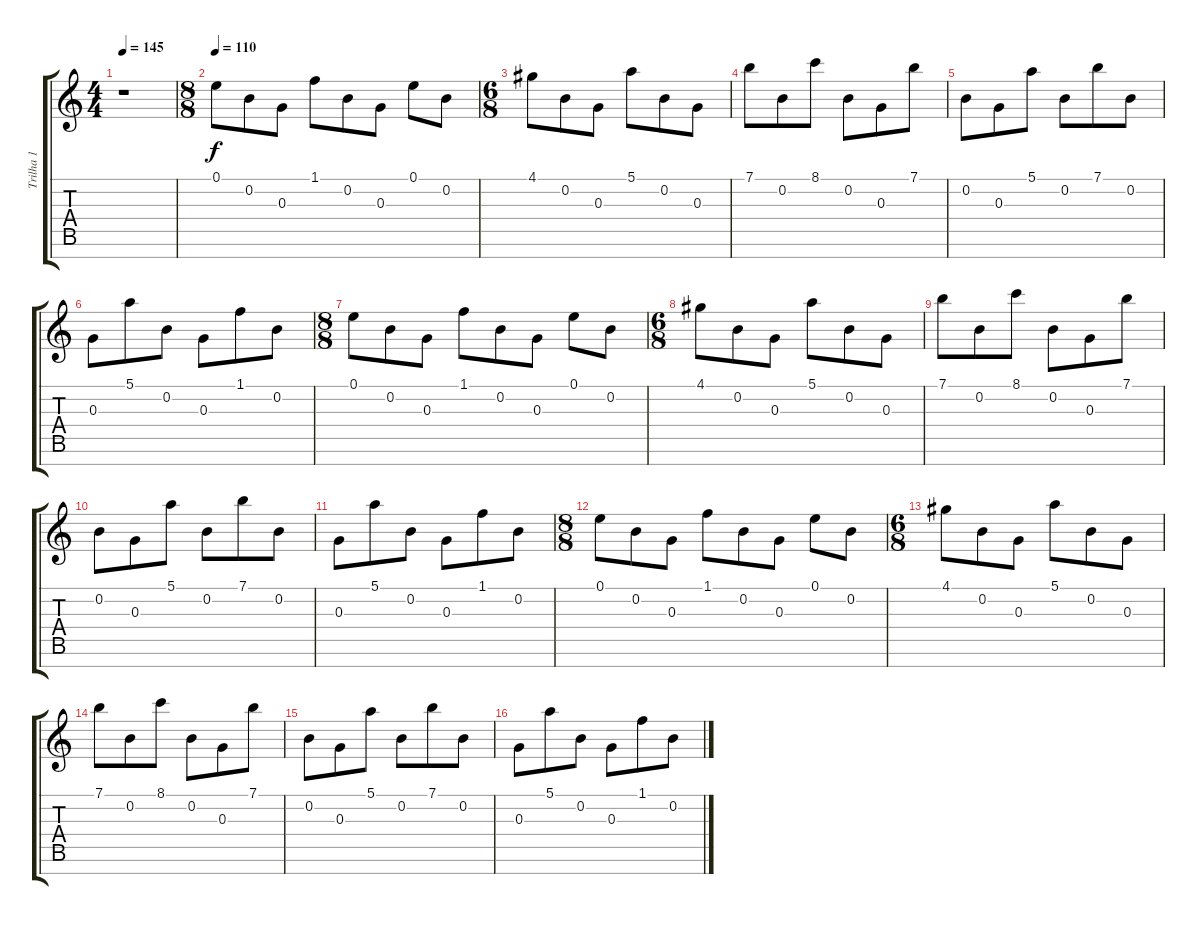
\track ("Trilha 1" "Trilha 1") {instrument distortionguitar}
\staff {score tabs}
\tuning (E4 B3 G3 D3 A2 E2 B1) {hide}
\ts (4 4)
\tempo 145
\clef g2
\ks c
r.1{dy f} |
\ts (8 8)
\tempo 110
0.1.8 0.2.8 0.3.8 1.1.8 0.2.8 0.3.8 0.1.8 0.2.8 |
\ts (6 8)
4.1.8 0.2.8 0.3.8 5.1.8 0.2.8 0.3.8 |
7.1.8 0.2.8 8.1.8 0.2.8 0.3.8 7.1.8 |
0.2.8 0.3.8 5.1.8 0.2.8 7.1.8 0.2.8 |
0.3.8 5.1.8 0.2.8 0.3.8 1.1.8 0.2.8 |
\ts (8 8)
0.1.8 0.2.8 0.3.8 1.1.8 0.2.8 0.3.8 0.1.8 0.2.8 |
\ts (6 8)
4.1.8 0.2.8 0.3.8 5.1.8 0.2.8 0.3.8 |
7.1.8 0.2.8 8.1.8 0.2.8 0.3.8 7.1.8 |
0.2.8 0.3.8 5.1.8 0.2.8 7.1.8 0.2.8 |
0.3.8 5.1.8 0.2.8 0.3.8 1.1.8 0.2.8 |
\ts (8 8)
0.1.8 0.2.8 0.3.8 1.1.8 0.2.8 0.3.8 0.1.8 0.2.8 |
\ts (6 8)
4.1.8 0.2.8 0.3.8 5.1.8 0.2.8 0.3.8 |
7.1.8 0.2.8 8.1.8 0.2.8 0.3.8 7.1.8 |
0.2.8 0.3.8 5.1.8 0.2.8 7.1.8 0.2.8 |
0.3.8 5.1.8 0.2.8 0.3.8 1.1.8 0.2.8
